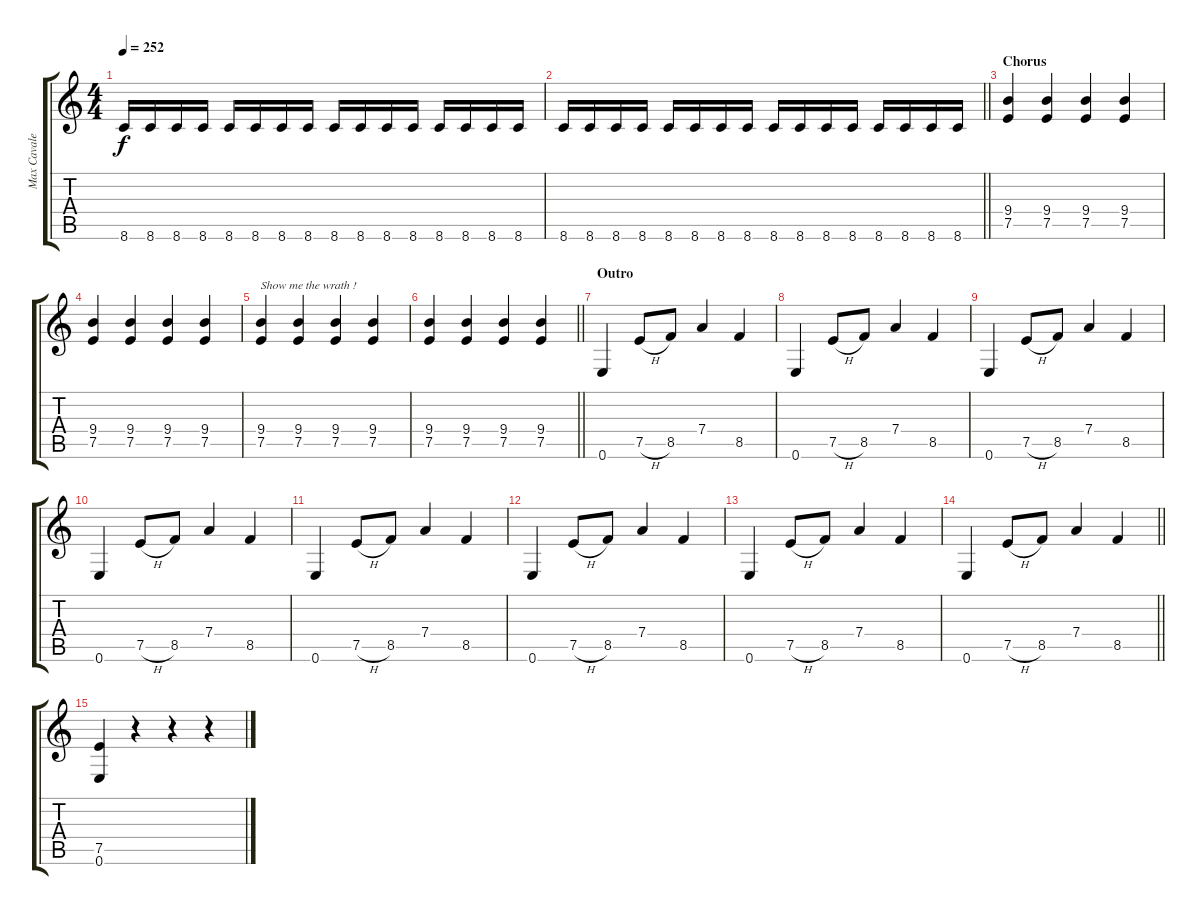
\track ("Max Cavalera" "Max Cavale") {instrument overdrivenguitar}
\staff {score tabs}
\tuning (E4 B3 G3 D3 A2 E2) {hide}
\ts (4 4)
\tempo 252
\clef g2
\ks c
8.6.16{dy f} 8.6.16 8.6.16 8.6.16 8.6.16 8.6.16 8.6.16 8.6.16 8.6.16 8.6.16 8.6.16 8.6.16 8.6.16 8.6.16 8.6.16 8.6.16 |
\barLineRight lightlight
8.6.16 8.6.16 8.6.16 8.6.16 8.6.16 8.6.16 8.6.16 8.6.16 8.6.16 8.6.16 8.6.16 8.6.16 8.6.16 8.6.16 8.6.16 8.6.16 |
\section ("" "Chorus")
(9.4 7.5).4 (9.4 7.5).4 (9.4 7.5).4 (9.4 7.5).4 |
(9.4 7.5).4 (9.4 7.5).4 (9.4 7.5).4 (9.4 7.5).4 |
(9.4 7.5).4{txt "Show me the wrath !"} (9.4 7.5).4 (9.4 7.5).4 (9.4 7.5).4 |
\barLineRight lightlight
(9.4 7.5).4 (9.4 7.5).4 (9.4 7.5).4 (9.4 7.5).4 |
\section ("" "Outro")
0.6.4 7.5{h}.8 8.5.8 7.4.4 8.5.4 |
0.6.4 7.5{h}.8 8.5.8 7.4.4 8.5.4 |
0.6.4 7.5{h}.8 8.5.8 7.4.4 8.5.4 |
0.6.4 7.5{h}.8 8.5.8 7.4.4 8.5.4 |
0.6.4 7.5{h}.8 8.5.8 7.4.4 8.5.4 |
0.6.4 7.5{h}.8 8.5.8 7.4.4 8.5.4 |
0.6.4 7.5{h}.8 8.5.8 7.4.4 8.5.4 |
\barLineRight lightlight
0.6.4 7.5{h}.8 8.5.8 7.4.4 8.5.4 |
(7.5 0.6).4 r.4 r.4 r.4
